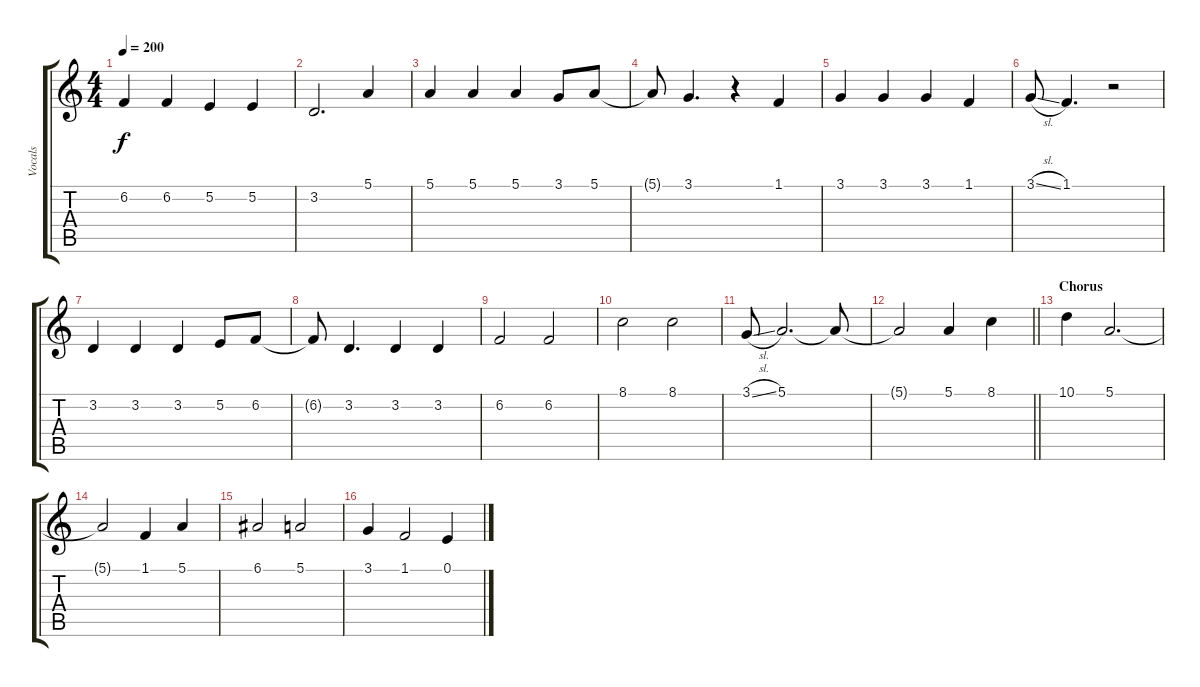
\track ("Vocals" "Vocals") {instrument oboe}
\staff {score tabs}
\tuning (E4 B3 G3 D3 A2 E2) {hide}
\ts (4 4)
\tempo 200
\clef g2
\ks c
6.2.4{dy f} 6.2.4 5.2.4 5.2.4 |
3.2.2{d} 5.1.4 |
5.1.4 5.1.4 5.1.4 3.1.8 5.1.8 |
5.1{t}.8 3.1.4{d} r.4 1.1.4 |
3.1.4 3.1.4 3.1.4 1.1.4 |
3.1{sl}.8 1.1.4{d} r.2 |
3.2.4 3.2.4 3.2.4 5.2.8 6.2.8 |
6.2{t}.8 3.2.4{d} 3.2.4 3.2.4 |
6.2.2 6.2.2 |
8.1.2 8.1.2 |
3.1{sl}.8 5.1.2{d} 5.1{t}.8 |
\barLineRight lightlight
5.1{t}.2 5.1.4 8.1.4 |
\section ("" "Chorus")
10.1.4 5.1.2{d} |
5.1{t}.2 1.1.4 5.1.4 |
6.1.2 5.1.2 |
3.1.4 1.1.2 0.1.4
